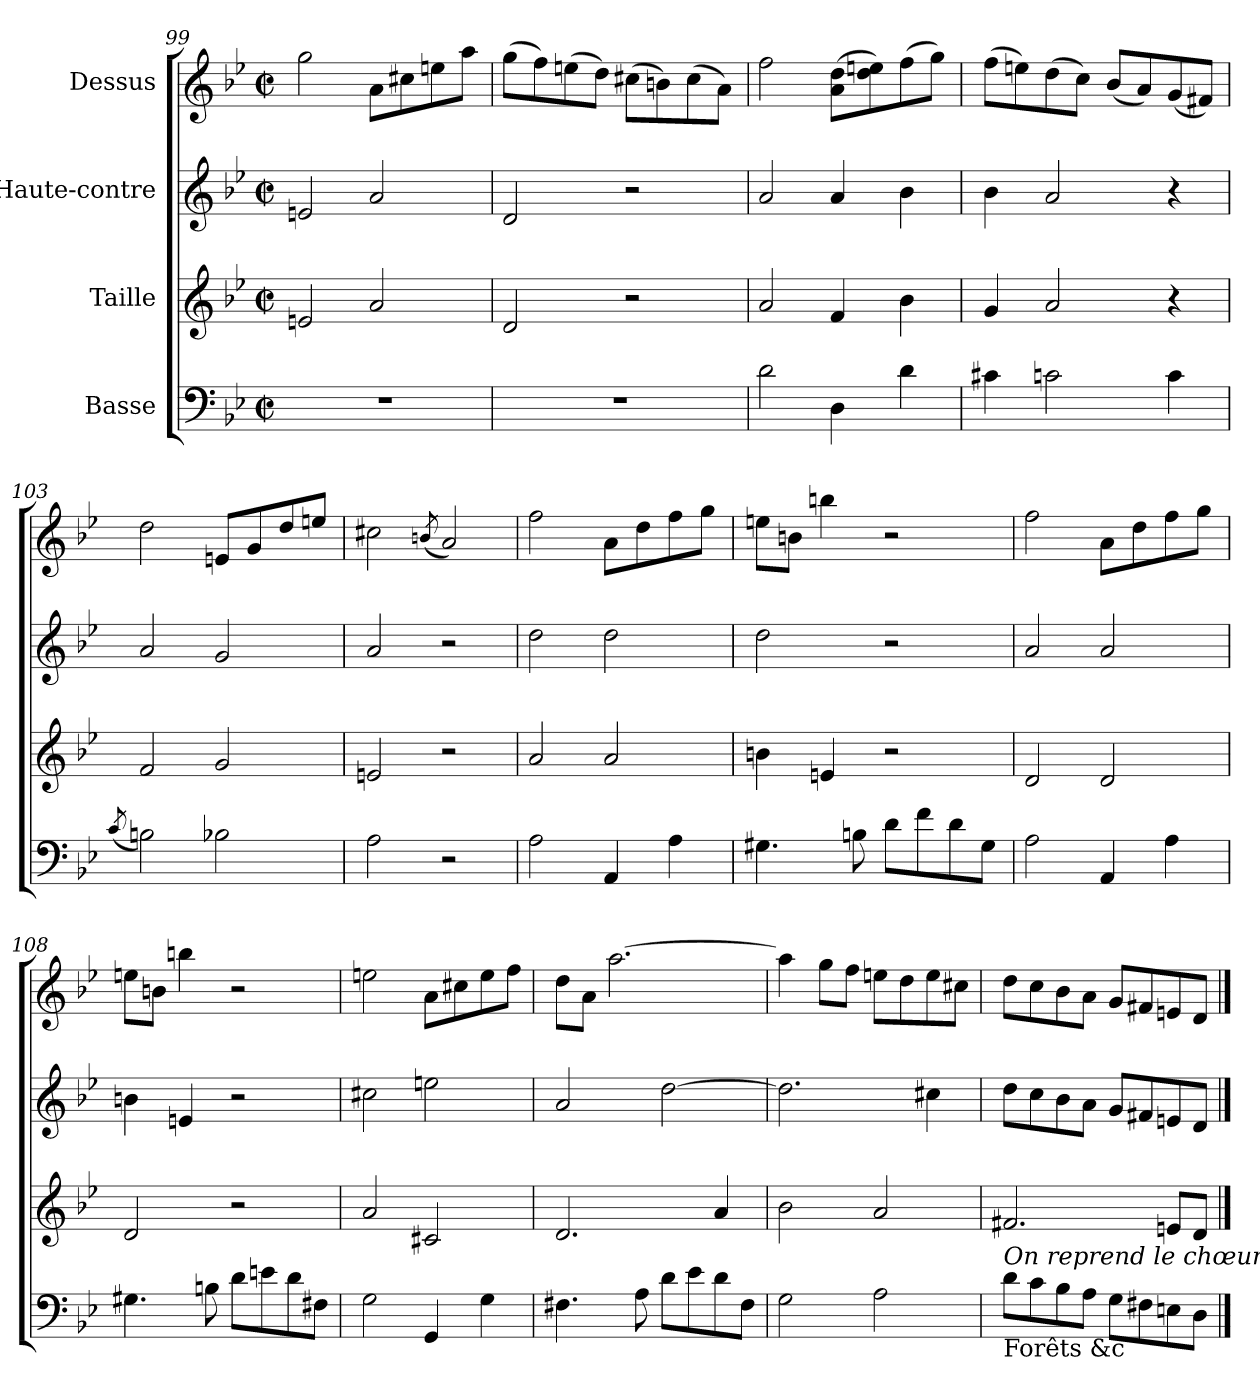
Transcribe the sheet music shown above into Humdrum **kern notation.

**kern	**kern	**kern	**kern
*part4	*part3	*part2	*part1
*staff4	*staff3	*staff2	*staff1
*I"Basse	*I"Taille	*I"Haute-contre	*I"Dessus
!!LO:PB:g=z
*clefF4	*clefG2	*clefG2	*clefG2
*k[b-e-]	*k[b-e-]	*k[b-e-]	*k[b-e-]
*M2/2	*M2/2	*M2/2	*M2/2
*met(c|)	*met(c|)	*met(c|)	*met(c|)
=99	=99	=99	=99
1r	2en/	2en/	2gg\
.	2a/	2a/	8a\L
.	.	.	8cc#X\
.	.	.	8een\
.	.	.	8aa\J
=100	=100	=100	=100
1r	2d/	2d/	(8gg\L
.	.	.	8ff\)
.	.	.	(8een\
.	.	.	8dd\J)
.	2r	2r	(8cc#X\L
.	.	.	8bn\)
.	.	.	(8cc#\
.	.	.	8a\J)
=101	=101	=101	=101
2d\	2a/	2a/	2ff\
4D\	4f/	4a/	(8a\ 8dd\L
.	.	.	8dd\ 8een\)
4d\	4b-\	4b-\	(8ff\
.	.	.	8gg\J)
=102	=102	=102	=102
4c#X\	4g/	4b-\	(8ff\L
.	.	.	8een\)
2cn\	2a/	2a/	(8dd\
.	.	.	8cc\J)
.	.	.	(8b-/L
.	.	.	8a/)
4c\	4r	4r	(8g/
.	.	.	8f#X/J)
=103	=103	=103	=103
(8qc/	.	.	.
2Bn\)	2f/	2a/	2dd\
2B-X\	2g/	2g/	8en/L
.	.	.	8g/
.	.	.	8dd/
.	.	.	8een/J
!!LO:LB:g=z
=104	=104	=104	=104
2A\	2en/	2a/	2cc#X\
.	.	.	(8qbn/
2r	2r	2r	2a/)
=105	=105	=105	=105
2A\	2a/	2dd\	2ff\
4AA/	2a/	2dd\	8a\L
.	.	.	8dd\
4A\	.	.	8ff\
.	.	.	8gg\J
=106	=106	=106	=106
4.G#X\	4bn\	2dd\	8een\L
.	.	.	8bn\J
.	4en/	.	4bbn\
8Bn\	.	.	.
8d\L	2r	2r	2r
8f\	.	.	.
8d\	.	.	.
8G#\J	.	.	.
=107	=107	=107	=107
2A\	2d/	2a/	2ff\
4AA/	2d/	2a/	8a\L
.	.	.	8dd\
4A\	.	.	8ff\
.	.	.	8gg\J
=108	=108	=108	=108
4.G#X\	2d/	4bn\	8een\L
.	.	.	8bn\J
.	.	4en/	4bbn\
8Bn\	.	.	.
8d\L	2r	2r	2r
8en\	.	.	.
8d\	.	.	.
8F#X\J	.	.	.
!!LO:LB:g=z
=109	=109	=109	=109
2G\	2a/	2cc#X\	2een\
4GG/	2c#X/	2een\	8a\L
.	.	.	8cc#X\
4G\	.	.	8ee\
.	.	.	8ff\J
=110	=110	=110	=110
4.F#X\	2.d/	2a/	8dd\L
.	.	.	8a\J
.	.	.	[2.aa\
8A\	.	.	.
8d\L	.	[2dd\	.
8e-\	.	.	.
8d\	4a/	.	.
8F#\J	.	.	.
=111	=111	=111	=111
2G\	2b-\	2.dd\]	4aa\]
.	.	.	8gg\L
.	.	.	8ff\J
2A\	2a/	.	8een\L
.	.	.	8dd\
.	.	4cc#X\	8ee\
.	.	.	8cc#X\J
=112	=112	=112	=112
!LO:TX:a:i:t=On reprend le chœur	!	!	!
!LO:TX:b:t=Forêts &c	!	!	!
8d\L	2.f#X/	8dd\L	8dd\L
8c\	.	8cc\	8cc\
8B-\	.	8b-\	8b-\
8A\J	.	8a\J	8a\J
8G\L	.	8g/L	8g/L
8F#X\	.	8f#X/	8f#X/
8En\	8en/L	8en/	8en/
8D\J	8d/J	8d/J	8d/J
==	==	==	==
*-	*-	*-	*-
